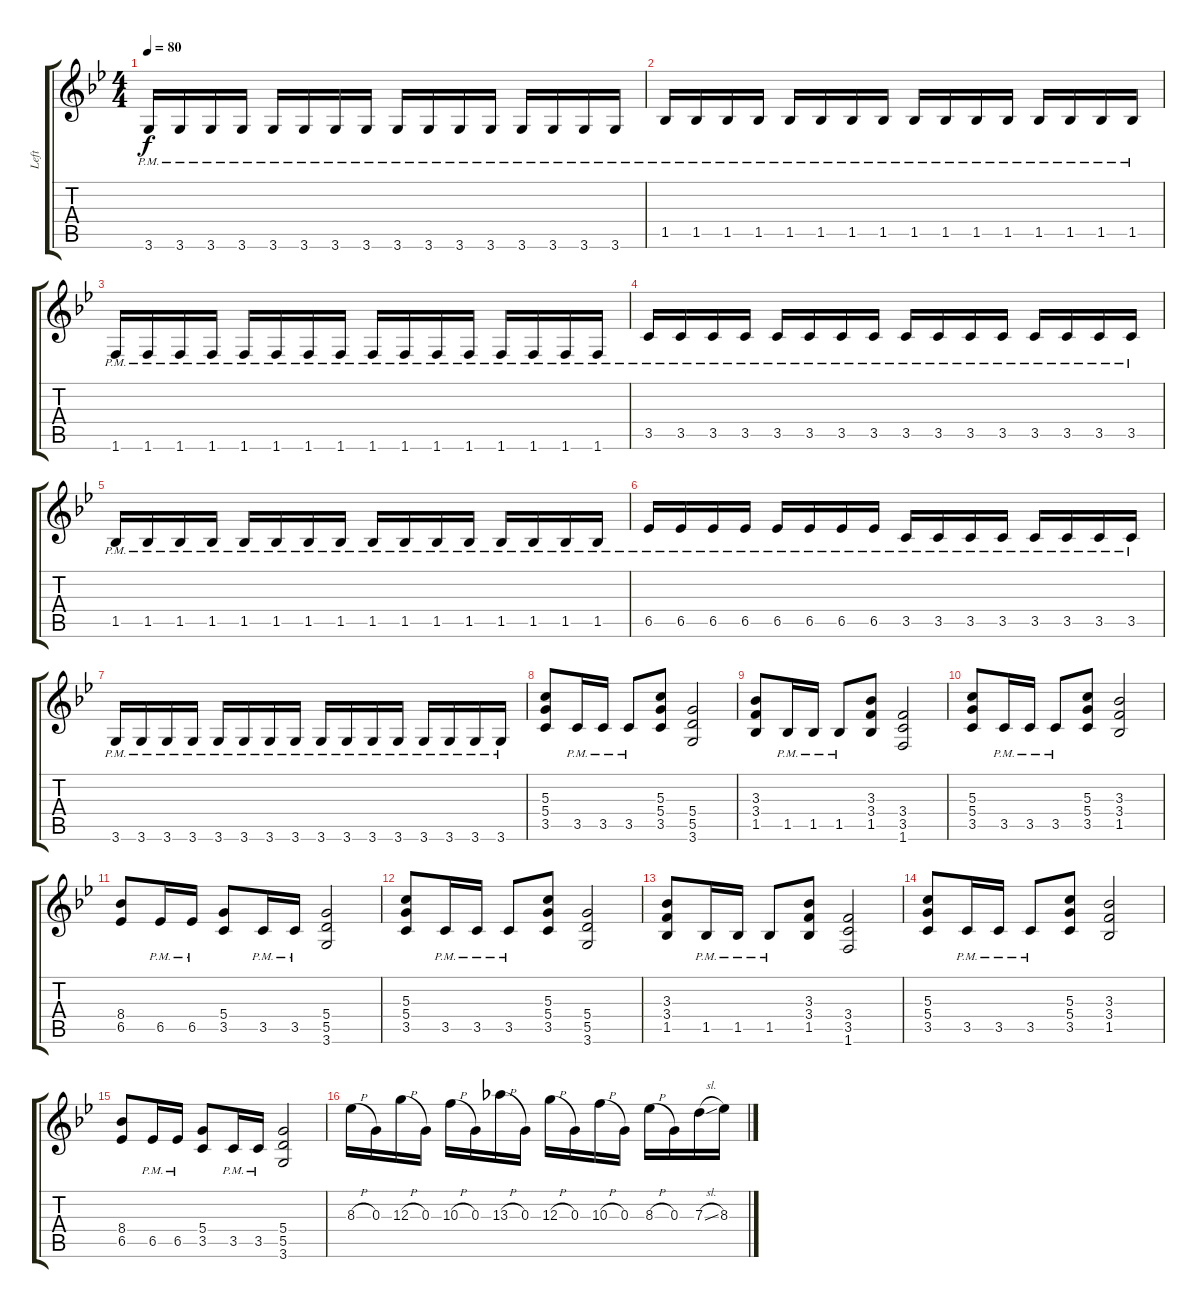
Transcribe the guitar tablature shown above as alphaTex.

\track ("Left" "Left") {instrument distortionguitar}
\staff {score tabs}
\tuning (E4 B3 G3 D3 A2 E2) {hide}
\ts (4 4)
\tempo 80
\clef g2
\ks gminor
3.6{pm}.16{dy f} 3.6{pm}.16 3.6{pm}.16 3.6{pm}.16 3.6{pm}.16 3.6{pm}.16 3.6{pm}.16 3.6{pm}.16 3.6{pm}.16 3.6{pm}.16 3.6{pm}.16 3.6{pm}.16 3.6{pm}.16 3.6{pm}.16 3.6{pm}.16 3.6{pm}.16 |
1.5{pm}.16 1.5{pm}.16 1.5{pm}.16 1.5{pm}.16 1.5{pm}.16 1.5{pm}.16 1.5{pm}.16 1.5{pm}.16 1.5{pm}.16 1.5{pm}.16 1.5{pm}.16 1.5{pm}.16 1.5{pm}.16 1.5{pm}.16 1.5{pm}.16 1.5{pm}.16 |
1.6{pm}.16 1.6{pm}.16 1.6{pm}.16 1.6{pm}.16 1.6{pm}.16 1.6{pm}.16 1.6{pm}.16 1.6{pm}.16 1.6{pm}.16 1.6{pm}.16 1.6{pm}.16 1.6{pm}.16 1.6{pm}.16 1.6{pm}.16 1.6{pm}.16 1.6{pm}.16 |
3.5{pm}.16 3.5{pm}.16 3.5{pm}.16 3.5{pm}.16 3.5{pm}.16 3.5{pm}.16 3.5{pm}.16 3.5{pm}.16 3.5{pm}.16 3.5{pm}.16 3.5{pm}.16 3.5{pm}.16 3.5{pm}.16 3.5{pm}.16 3.5{pm}.16 3.5{pm}.16 |
1.5{pm}.16 1.5{pm}.16 1.5{pm}.16 1.5{pm}.16 1.5{pm}.16 1.5{pm}.16 1.5{pm}.16 1.5{pm}.16 1.5{pm}.16 1.5{pm}.16 1.5{pm}.16 1.5{pm}.16 1.5{pm}.16 1.5{pm}.16 1.5{pm}.16 1.5{pm}.16 |
6.5{pm}.16 6.5{pm}.16 6.5{pm}.16 6.5{pm}.16 6.5{pm}.16 6.5{pm}.16 6.5{pm}.16 6.5{pm}.16 3.5{pm}.16 3.5{pm}.16 3.5{pm}.16 3.5{pm}.16 3.5{pm}.16 3.5{pm}.16 3.5{pm}.16 3.5{pm}.16 |
3.6{pm}.16 3.6{pm}.16 3.6{pm}.16 3.6{pm}.16 3.6{pm}.16 3.6{pm}.16 3.6{pm}.16 3.6{pm}.16 3.6{pm}.16 3.6{pm}.16 3.6{pm}.16 3.6{pm}.16 3.6{pm}.16 3.6{pm}.16 3.6{pm}.16 3.6{pm}.16 |
(5.3 5.4 3.5).8 3.5{pm}.16 3.5{pm}.16 3.5{pm}.8 (5.3 5.4 3.5).8 (5.4 5.5 3.6).2 |
(3.3 3.4 1.5).8 1.5{pm}.16 1.5{pm}.16 1.5{pm}.8 (3.3 3.4 1.5).8 (3.4 3.5 1.6).2 |
(5.3 5.4 3.5).8 3.5{pm}.16 3.5{pm}.16 3.5{pm}.8 (5.3 5.4 3.5).8 (3.3 3.4 1.5).2 |
(8.4 6.5).8 6.5{pm}.16 6.5{pm}.16 (5.4 3.5).8 3.5{pm}.16 3.5{pm}.16 (5.4 5.5 3.6).2 |
(5.3 5.4 3.5).8 3.5{pm}.16 3.5{pm}.16 3.5{pm}.8 (5.3 5.4 3.5).8 (5.4 5.5 3.6).2 |
(3.3 3.4 1.5).8 1.5{pm}.16 1.5{pm}.16 1.5{pm}.8 (3.3 3.4 1.5).8 (3.4 3.5 1.6).2 |
(5.3 5.4 3.5).8 3.5{pm}.16 3.5{pm}.16 3.5{pm}.8 (5.3 5.4 3.5).8 (3.3 3.4 1.5).2 |
(8.4 6.5).8 6.5{pm}.16 6.5{pm}.16 (5.4 3.5).8 3.5{pm}.16 3.5{pm}.16 (5.4 5.5 3.6).2 |
8.3{h}.16 0.3.16 12.3{h}.16 0.3.16 10.3{h}.16 0.3.16 13.3{h}.16 0.3.16 12.3{h}.16 0.3.16 10.3{h}.16 0.3.16 8.3{h}.16 0.3.16 7.3{sl}.16 8.3.16
